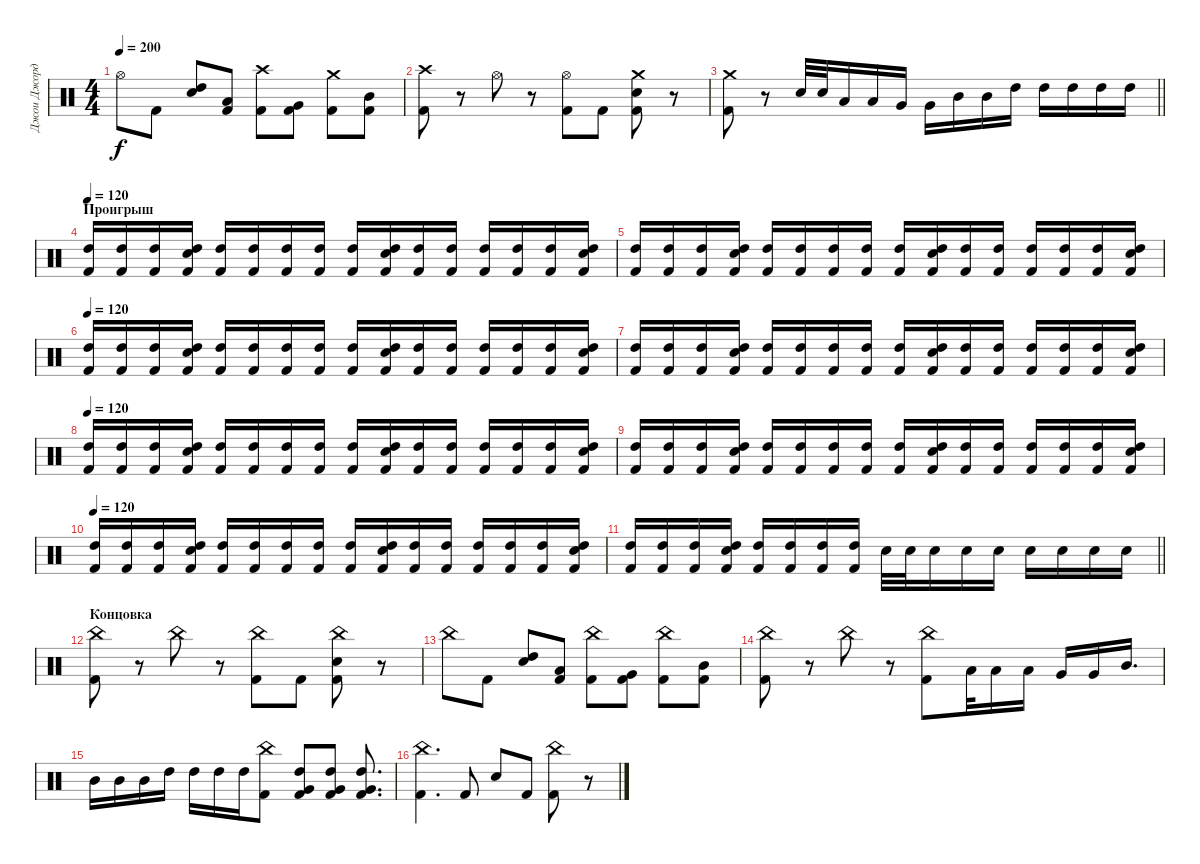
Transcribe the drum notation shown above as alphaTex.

\track ("Джои Джордисон" "Джои Джорд") {instrument percussion}
\staff {score}
\articulation defaults
\ts (4 4)
\tempo 200
\clef neutral
\ks c "Hi-Hat (open)".8{dy f} "Kick (hit) 2".8
("High Tom (hit)" "Electric Snare (hit)").8 ("Low Floor Tom (hit)" "Kick (hit) 2").8 ("Crash high (hit)" "Kick (hit) 2").8 ("Very Low Tom (hit)" "Kick (hit) 2").8 ("Crash medium (hit)" "Kick (hit) 2").8 ("Mid Tom (hit)" "Kick (hit) 2").8 |
("Crash high (hit)" "Kick (hit) 2").8 r.8 "Hi-Hat (open)".8 r.8 ("Hi-Hat (open)" "Kick (hit) 2").8 "Kick (hit) 2".8 ("Crash medium (hit)" "Electric Snare (hit)" "Kick (hit) 2").8 r.8 |
\barLineRight lightlight
("Crash medium (hit)" "Kick (hit) 2").8 r.8 "Electric Snare (hit)".32 "Electric Snare (hit)".32 "Low Floor Tom (hit)".16 "Low Floor Tom (hit)".16 "Very Low Tom (hit)".16 "Very Low Tom (hit)".16 "Mid Tom (hit)".16 "Mid Tom (hit)".16 "High Tom (hit)".16 "High Tom (hit)".16 "High Tom (hit)".16 "High Tom (hit)".16 "High Tom (hit)".16 |
\section ("" "Проигрыш")
\tempo 120
("High Tom (hit)" "Kick (hit) 2").16 ("High Tom (hit)" "Kick (hit) 2").16 ("High Tom (hit)" "Kick (hit) 2").16 ("High Tom (hit)" "Electric Snare (hit)" "Kick (hit) 2").16 ("High Tom (hit)" "Kick (hit) 2").16 ("High Tom (hit)" "Kick (hit) 2").16 ("High Tom (hit)" "Kick (hit) 2").16 ("High Tom (hit)" "Kick (hit) 2").16 ("High Tom (hit)" "Kick (hit) 2").16 ("High Tom (hit)" "Electric Snare (hit)" "Kick (hit) 2").16 ("High Tom (hit)" "Kick (hit) 2").16 ("High Tom (hit)" "Kick (hit) 2").16 ("High Tom (hit)" "Kick (hit) 2").16 ("High Tom (hit)" "Kick (hit) 2").16 ("High Tom (hit)" "Kick (hit) 2").16 ("High Tom (hit)" "Electric Snare (hit)" "Kick (hit) 2").16 |
("High Tom (hit)" "Kick (hit) 2").16 ("High Tom (hit)" "Kick (hit) 2").16 ("High Tom (hit)" "Kick (hit) 2").16 ("High Tom (hit)" "Electric Snare (hit)" "Kick (hit) 2").16 ("High Tom (hit)" "Kick (hit) 2").16 ("High Tom (hit)" "Kick (hit) 2").16 ("High Tom (hit)" "Kick (hit) 2").16 ("High Tom (hit)" "Kick (hit) 2").16 ("High Tom (hit)" "Kick (hit) 2").16 ("High Tom (hit)" "Electric Snare (hit)" "Kick (hit) 2").16 ("High Tom (hit)" "Kick (hit) 2").16 ("High Tom (hit)" "Kick (hit) 2").16 ("High Tom (hit)" "Kick (hit) 2").16 ("High Tom (hit)" "Kick (hit) 2").16 ("High Tom (hit)" "Kick (hit) 2").16 ("High Tom (hit)" "Electric Snare (hit)" "Kick (hit) 2").16 |
\tempo 120
("High Tom (hit)" "Kick (hit) 2").16 ("High Tom (hit)" "Kick (hit) 2").16 ("High Tom (hit)" "Kick (hit) 2").16 ("High Tom (hit)" "Electric Snare (hit)" "Kick (hit) 2").16 ("High Tom (hit)" "Kick (hit) 2").16 ("High Tom (hit)" "Kick (hit) 2").16 ("High Tom (hit)" "Kick (hit) 2").16 ("High Tom (hit)" "Kick (hit) 2").16 ("High Tom (hit)" "Kick (hit) 2").16 ("High Tom (hit)" "Electric Snare (hit)" "Kick (hit) 2").16 ("High Tom (hit)" "Kick (hit) 2").16 ("High Tom (hit)" "Kick (hit) 2").16 ("High Tom (hit)" "Kick (hit) 2").16 ("High Tom (hit)" "Kick (hit) 2").16 ("High Tom (hit)" "Kick (hit) 2").16 ("High Tom (hit)" "Electric Snare (hit)" "Kick (hit) 2").16 |
("High Tom (hit)" "Kick (hit) 2").16 ("High Tom (hit)" "Kick (hit) 2").16 ("High Tom (hit)" "Kick (hit) 2").16 ("High Tom (hit)" "Electric Snare (hit)" "Kick (hit) 2").16 ("High Tom (hit)" "Kick (hit) 2").16 ("High Tom (hit)" "Kick (hit) 2").16 ("High Tom (hit)" "Kick (hit) 2").16 ("High Tom (hit)" "Kick (hit) 2").16 ("High Tom (hit)" "Kick (hit) 2").16 ("High Tom (hit)" "Electric Snare (hit)" "Kick (hit) 2").16 ("High Tom (hit)" "Kick (hit) 2").16 ("High Tom (hit)" "Kick (hit) 2").16 ("High Tom (hit)" "Kick (hit) 2").16 ("High Tom (hit)" "Kick (hit) 2").16 ("High Tom (hit)" "Kick (hit) 2").16 ("High Tom (hit)" "Electric Snare (hit)" "Kick (hit) 2").16 |
\tempo 120
("High Tom (hit)" "Kick (hit) 2").16 ("High Tom (hit)" "Kick (hit) 2").16 ("High Tom (hit)" "Kick (hit) 2").16 ("High Tom (hit)" "Electric Snare (hit)" "Kick (hit) 2").16 ("High Tom (hit)" "Kick (hit) 2").16 ("High Tom (hit)" "Kick (hit) 2").16 ("High Tom (hit)" "Kick (hit) 2").16 ("High Tom (hit)" "Kick (hit) 2").16 ("High Tom (hit)" "Kick (hit) 2").16 ("High Tom (hit)" "Electric Snare (hit)" "Kick (hit) 2").16 ("High Tom (hit)" "Kick (hit) 2").16 ("High Tom (hit)" "Kick (hit) 2").16 ("High Tom (hit)" "Kick (hit) 2").16 ("High Tom (hit)" "Kick (hit) 2").16 ("High Tom (hit)" "Kick (hit) 2").16 ("High Tom (hit)" "Electric Snare (hit)" "Kick (hit) 2").16 |
("High Tom (hit)" "Kick (hit) 2").16 ("High Tom (hit)" "Kick (hit) 2").16 ("High Tom (hit)" "Kick (hit) 2").16 ("High Tom (hit)" "Electric Snare (hit)" "Kick (hit) 2").16 ("High Tom (hit)" "Kick (hit) 2").16 ("High Tom (hit)" "Kick (hit) 2").16 ("High Tom (hit)" "Kick (hit) 2").16 ("High Tom (hit)" "Kick (hit) 2").16 ("High Tom (hit)" "Kick (hit) 2").16 ("High Tom (hit)" "Electric Snare (hit)" "Kick (hit) 2").16 ("High Tom (hit)" "Kick (hit) 2").16 ("High Tom (hit)" "Kick (hit) 2").16 ("High Tom (hit)" "Kick (hit) 2").16 ("High Tom (hit)" "Kick (hit) 2").16 ("High Tom (hit)" "Kick (hit) 2").16 ("High Tom (hit)" "Electric Snare (hit)" "Kick (hit) 2").16 |
\tempo 120
("High Tom (hit)" "Kick (hit) 2").16 ("High Tom (hit)" "Kick (hit) 2").16 ("High Tom (hit)" "Kick (hit) 2").16 ("High Tom (hit)" "Electric Snare (hit)" "Kick (hit) 2").16 ("High Tom (hit)" "Kick (hit) 2").16 ("High Tom (hit)" "Kick (hit) 2").16 ("High Tom (hit)" "Kick (hit) 2").16 ("High Tom (hit)" "Kick (hit) 2").16 ("High Tom (hit)" "Kick (hit) 2").16 ("High Tom (hit)" "Electric Snare (hit)" "Kick (hit) 2").16 ("High Tom (hit)" "Kick (hit) 2").16 ("High Tom (hit)" "Kick (hit) 2").16 ("High Tom (hit)" "Kick (hit) 2").16 ("High Tom (hit)" "Kick (hit) 2").16 ("High Tom (hit)" "Kick (hit) 2").16 ("High Tom (hit)" "Electric Snare (hit)" "Kick (hit) 2").16 |
\barLineRight lightlight
("High Tom (hit)" "Kick (hit) 2").16 ("High Tom (hit)" "Kick (hit) 2").16 ("High Tom (hit)" "Kick (hit) 2").16 ("High Tom (hit)" "Electric Snare (hit)" "Kick (hit) 2").16 ("High Tom (hit)" "Kick (hit) 2").16 ("High Tom (hit)" "Kick (hit) 2").16 ("High Tom (hit)" "Kick (hit) 2").16 ("High Tom (hit)" "Kick (hit) 2").16 "Electric Snare (hit)".32 "Electric Snare (hit)".32 "Electric Snare (hit)".16 "Electric Snare (hit)".16 "Electric Snare (hit)".16 "Electric Snare (hit)".16 "Electric Snare (hit)".16 "Electric Snare (hit)".16 "Electric Snare (hit)".16 |
\section ("" "Концовка")
("China (hit)" "Kick (hit) 2").8 r.8 "China (hit)".8 r.8 ("China (hit)" "Kick (hit) 2").8 "Kick (hit) 2".8 ("China (hit)" "Electric Snare (hit)" "Kick (hit) 2").8 r.8 |
"China (hit)".8 "Kick (hit) 2".8 ("High Tom (hit)" "Electric Snare (hit)").8 ("Low Floor Tom (hit)" "Kick (hit) 2").8 ("China (hit)" "Kick (hit) 2").8 ("Very Low Tom (hit)" "Kick (hit) 2").8 ("China (hit)" "Kick (hit) 2").8 ("Mid Tom (hit)" "Kick (hit) 2").8 |
("China (hit)" "Kick (hit) 2").8 r.8 "China (hit)".8 r.8 ("China (hit)" "Kick (hit) 2").8 "Low Floor Tom (hit)".32 "Low Floor Tom (hit)".16 "Low Floor Tom (hit)".16 "Very Low Tom (hit)".16 "Very Low Tom (hit)".16 "Mid Tom (hit)".16{d} |
"Mid Tom (hit)".16 "Mid Tom (hit)".16 "Mid Tom (hit)".16 "High Tom (hit)".16 "High Tom (hit)".16 "High Tom (hit)".16 "High Tom (hit)".16 ("China (hit)" "Kick (hit) 2").8 ("Very Low Tom (hit)" "High Tom (hit)" "Kick (hit) 2").8 ("Very Low Tom (hit)" "High Tom (hit)" "Kick (hit) 2").8 ("Very Low Tom (hit)" "High Tom (hit)" "Kick (hit) 2").8{d} |
("China (hit)" "Kick (hit) 2").4{d} "Kick (hit) 2".8 "Electric Snare (hit)".8 "Kick (hit) 2".8 ("China (hit)" "Kick (hit) 2").8 r.8
